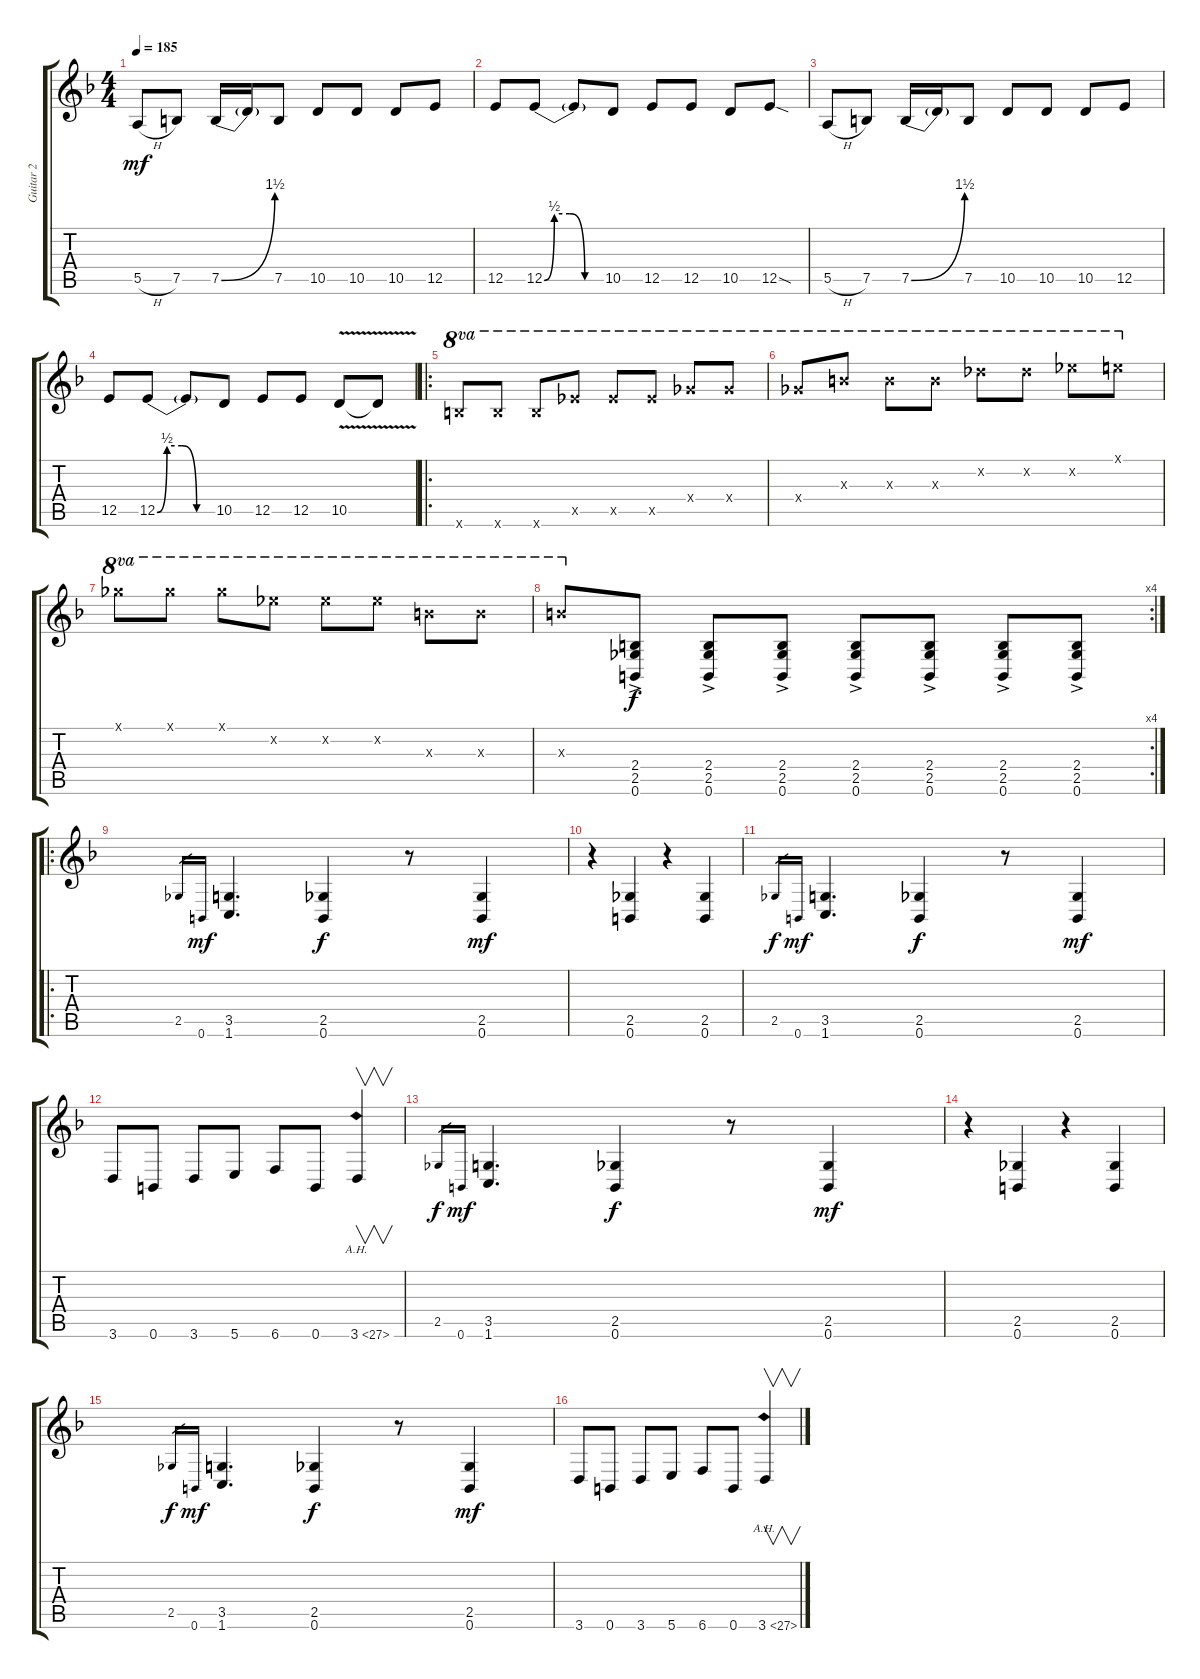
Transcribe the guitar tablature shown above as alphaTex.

\track ("Guitar 2" "Guitar 2") {instrument distortionguitar}
\staff {score tabs}
\tuning (B3 Gb3 D3 A2 E2 B1) {hide}
\ts (4 4)
\tempo 185
\clef g2
\ks f
5.5{h}.8{dy mf} 7.5.8 7.5{be (bend 0 0 60 6)}.16 7.5{t}.16 7.5.8 10.5.8 10.5.8 10.5.8 12.5.8 |
12.5.8 12.5{be (custom 0 0 10 2 25 2 40 0 60 0)}.8 12.5{t}.8 10.5.8 12.5.8 12.5.8 10.5.8 12.5{sod}.8 |
5.5{h}.8 7.5.8 7.5{be (bend 0 0 60 6)}.16 7.5{t}.16 7.5.8 10.5.8 10.5.8 10.5.8 12.5.8 |
12.5.8 12.5{be (custom 0 0 10 2 25 2 40 0 60 0)}.8 12.5{t}.8 10.5.8 12.5.8 12.5.8 10.5{v}.8 10.5{v t}.8 |
\ro
24.6{x}.8{ot 8va} 24.6{x}.8{ot 8va} 24.6{x}.8{ot 8va} 23.5{x}.8{ot 8va} 23.5{x}.8{ot 8va} 23.5{x}.8{ot 8va} 21.4{x}.8{ot 8va} 21.4{x}.8{ot 8va} |
21.4{x}.8{ot 8va} 21.3{x}.8{ot 8va} 21.3{x}.8{ot 8va} 21.3{x}.8{ot 8va} 19.2{x}.8{ot 8va} 19.2{x}.8{ot 8va} 21.2{x}.8{ot 8va} 17.1{x}.8{ot 8va} |
19.1{x}.8{ot 8va} 19.1{x}.8{ot 8va} 19.1{x}.8{ot 8va} 21.2{x}.8{ot 8va} 21.2{x}.8{ot 8va} 21.2{x}.8{ot 8va} 21.3{x}.8{ot 8va} 21.3{x}.8{ot 8va} |
\rc 4
21.3{x}.8{ot 8va} (2.4{ac} 2.5{ac} 0.6{ac}).8{dy f} (2.4{ac} 2.5{ac} 0.6{ac}).8 (2.4{ac} 2.5{ac} 0.6{ac}).8 (2.4{ac} 2.5{ac} 0.6{ac}).8 (2.4{ac} 2.5{ac} 0.6{ac}).8 (2.4{ac} 2.5{ac} 0.6{ac}).8 (2.4{ac} 2.5{ac} 0.6{ac}).8 |
\ro
2.5.16{gr} 0.6.16{gr dy mf} (3.5 1.6).4{d} (2.5 0.6).4{dy f} r.8 (2.5 0.6).4{dy mf} |
r.4 (2.5 0.6).4 r.4 (2.5 0.6).4 |
2.5.16{gr dy f} 0.6.16{gr dy mf} (3.5 1.6).4{d} (2.5 0.6).4{dy f} r.8 (2.5 0.6).4{dy mf} |
3.6.8 0.6.8 3.6.8 5.6.8 6.6.8 0.6.8 3.6{ah 24}.4{v} |
2.5.16{gr dy f} 0.6.16{gr dy mf} (3.5 1.6).4{d} (2.5 0.6).4{dy f} r.8 (2.5 0.6).4{dy mf} |
r.4 (2.5 0.6).4 r.4 (2.5 0.6).4 |
2.5.16{gr dy f} 0.6.16{gr dy mf} (3.5 1.6).4{d} (2.5 0.6).4{dy f} r.8 (2.5 0.6).4{dy mf} |
3.6.8 0.6.8 3.6.8 5.6.8 6.6.8 0.6.8 3.6{ah 24}.4{v}
